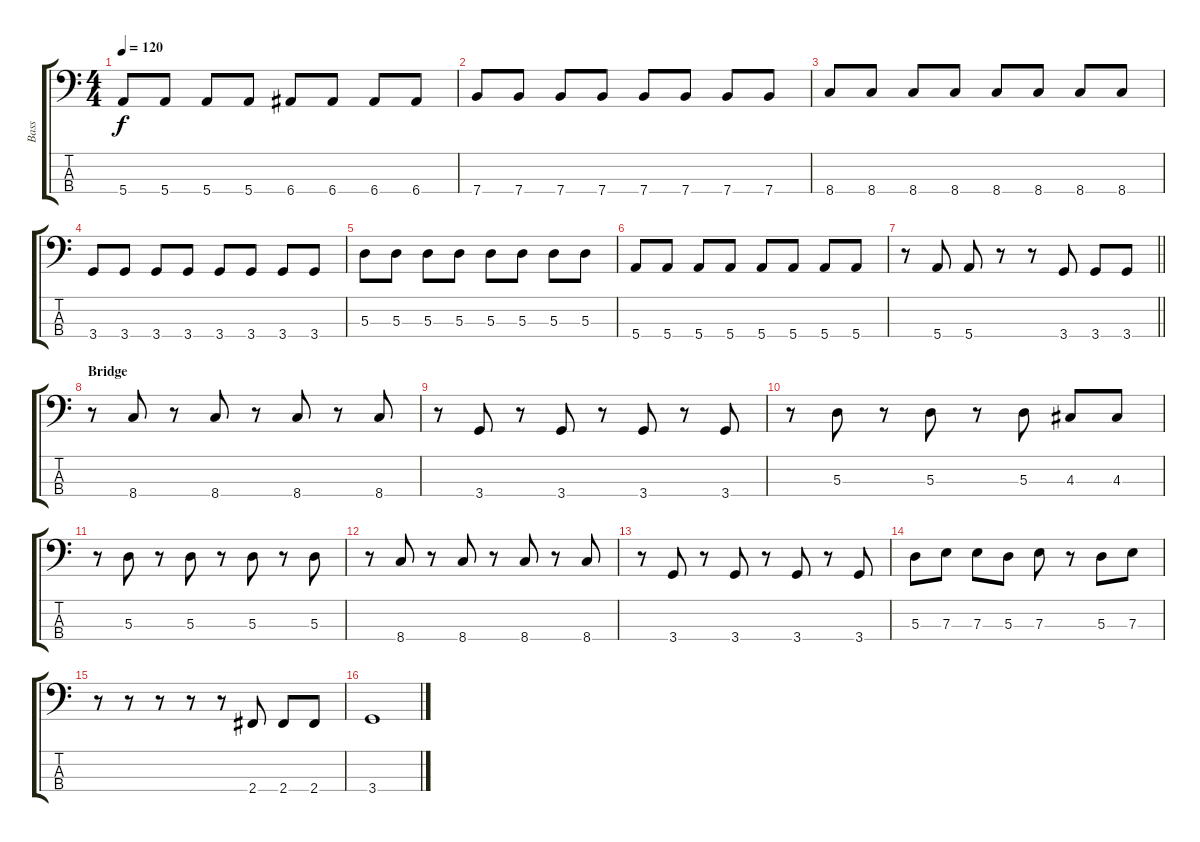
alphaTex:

\track ("Bass" "Bass") {instrument electricbassfinger}
\staff {score tabs}
\tuning (G2 D2 A1 E1) {hide}
\ts (4 4)
\tempo 120
\clef f4
\ks c
5.4.8{dy f} 5.4.8 5.4.8 5.4.8 6.4.8 6.4.8 6.4.8 6.4.8 |
7.4.8 7.4.8 7.4.8 7.4.8 7.4.8 7.4.8 7.4.8 7.4.8 |
8.4.8 8.4.8 8.4.8 8.4.8 8.4.8 8.4.8 8.4.8 8.4.8 |
3.4.8 3.4.8 3.4.8 3.4.8 3.4.8 3.4.8 3.4.8 3.4.8 |
5.3.8 5.3.8 5.3.8 5.3.8 5.3.8 5.3.8 5.3.8 5.3.8 |
5.4.8 5.4.8 5.4.8 5.4.8 5.4.8 5.4.8 5.4.8 5.4.8 |
\barLineRight lightlight
r.8 5.4.8 5.4.8 r.8 r.8 3.4.8 3.4.8 3.4.8 |
\section ("" "Bridge")
r.8 8.4.8 r.8 8.4.8 r.8 8.4.8 r.8 8.4.8 |
r.8 3.4.8 r.8 3.4.8 r.8 3.4.8 r.8 3.4.8 |
r.8 5.3.8 r.8 5.3.8 r.8 5.3.8 4.3.8 4.3.8 |
r.8 5.3.8 r.8 5.3.8 r.8 5.3.8 r.8 5.3.8 |
r.8 8.4.8 r.8 8.4.8 r.8 8.4.8 r.8 8.4.8 |
r.8 3.4.8 r.8 3.4.8 r.8 3.4.8 r.8 3.4.8 |
5.3.8 7.3.8 7.3.8 5.3.8 7.3.8 r.8 5.3.8 7.3.8 |
r.8 r.8 r.8 r.8 r.8 2.4.8 2.4.8 2.4.8 |
3.4.1
